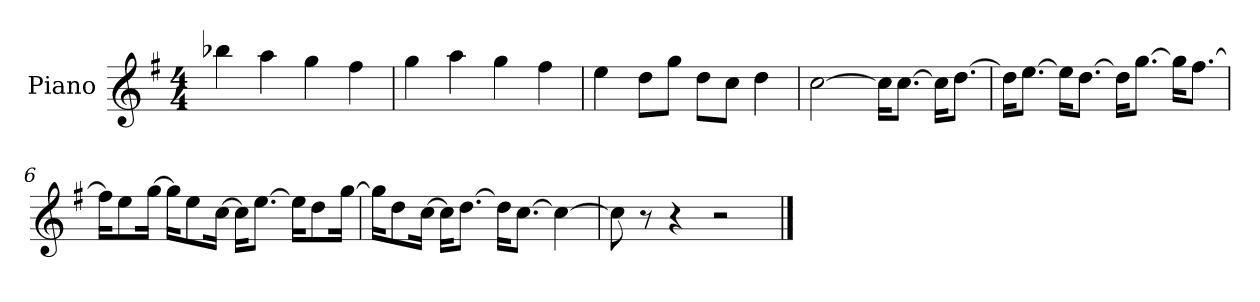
**kern
*part1
*staff1
*I"Piano
*I'P-no
*clefG2
*k[f#]
*M4/4
*MM90
=1
4bb-X\
4aa\
4gg\
4ff#\
=2
4gg\
4aa\
4gg\
4ff#\
=3
4ee\
8dd\L
8gg\J
8dd\L
8cc\J
4dd\
=4
[2cc\
16cc\KL]
[8.cc\J
16cc\KL]
[8.dd\J
=5
16dd\KL]
[8.ee\J
16ee\KL]
[8.dd\J
16dd\KL]
[8.gg\J
16gg\KL]
[8.ff#\J
!!LO:LB:g=z
=6
16ff#\KL]
8ee\
[16gg\Jk
16gg\KL]
8ee\
[16cc\Jk
16cc\KL]
[8.ee\J
16ee\KL]
8dd\
[16gg\Jk
=7
16gg\KL]
8dd\
[16cc\Jk
16cc\KL]
[8.dd\J
16dd\KL]
[8.cc\J
4cc\_
=8
8cc\]
8r
4r
2r
==
*-
